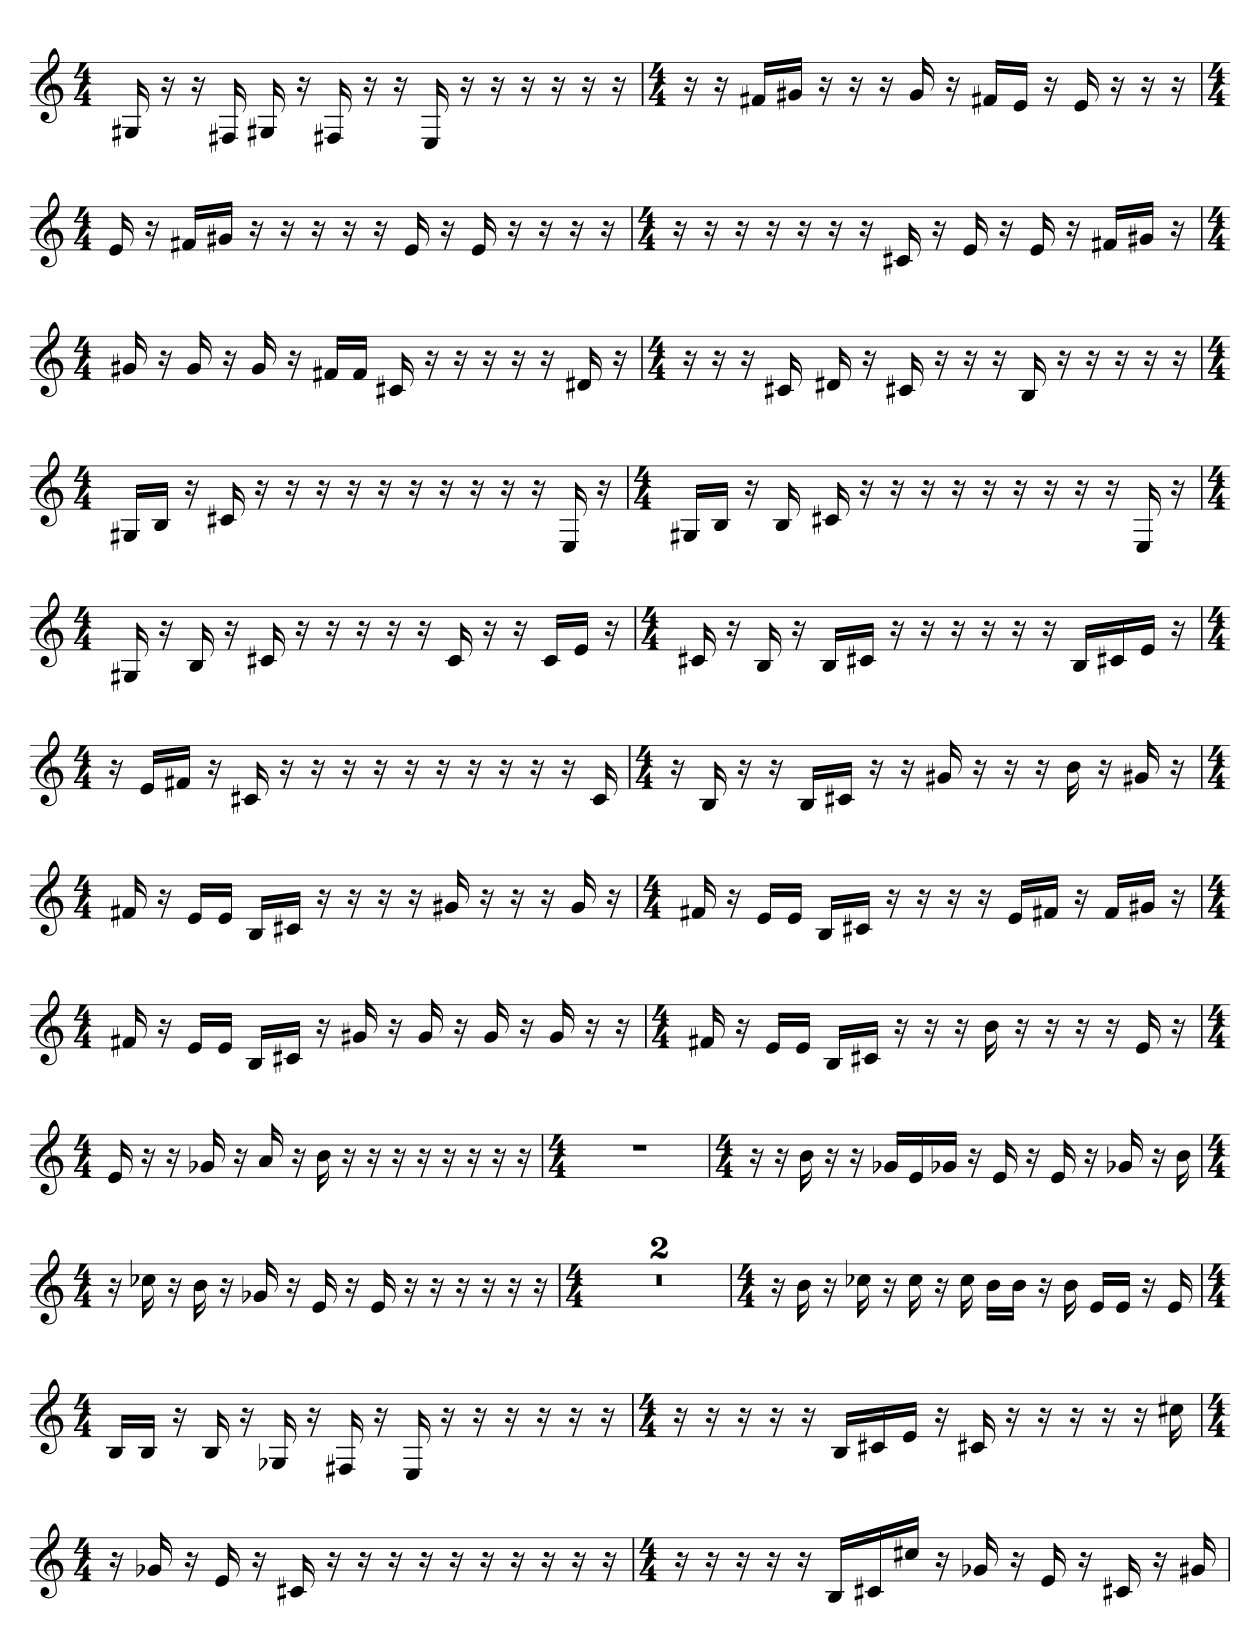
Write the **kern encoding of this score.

**kern
*part1
*staff1
*M4/4
=
16G#X
16r
16r
16F#X
16G#X
16r
16F#X
16r
16r
16E
16r
16r
16r
16r
16r
16r
=
*M4/4
16r
16r
16f#XLL
16g#XJJ
16r
16r
16r
16g#
16r
16f#XLL
16eJJ
16r
16e
16r
16r
16r
=
*M4/4
16e
16r
16f#XLL
16g#XJJ
16r
16r
16r
16r
16r
16e
16r
16e
16r
16r
16r
16r
=
*M4/4
16r
16r
16r
16r
16r
16r
16r
16c#X
16r
16e
16r
16e
16r
16f#XLL
16g#XJJ
16r
=
*M4/4
16g#X
16r
16g#
16r
16g#
16r
16f#XLL
16f#JJ
16c#X
16r
16r
16r
16r
16r
16d#X
16r
=
*M4/4
16r
16r
16r
16c#X
16d#X
16r
16c#X
16r
16r
16r
16B
16r
16r
16r
16r
16r
=
*M4/4
16G#XLL
16BJJ
16r
16c#X
16r
16r
16r
16r
16r
16r
16r
16r
16r
16r
16E
16r
=
*M4/4
16G#XLL
16BJJ
16r
16B
16c#X
16r
16r
16r
16r
16r
16r
16r
16r
16r
16E
16r
=
*M4/4
16G#X
16r
16B
16r
16c#X
16r
16r
16r
16r
16r
16c#
16r
16r
16c#LL
16eJJ
16r
=
*M4/4
16c#X
16r
16B
16r
16BLL
16c#XJJ
16r
16r
16r
16r
16r
16r
16BLL
16c#X
16eJJ
16r
=
*M4/4
16r
16eLL
16f#XJJ
16r
16c#X
16r
16r
16r
16r
16r
16r
16r
16r
16r
16r
16c#
=
*M4/4
16r
16B
16r
16r
16BLL
16c#XJJ
16r
16r
16g#X
16r
16r
16r
16b
16r
16g#X
16r
=
*M4/4
16f#X
16r
16eLL
16eJJ
16BLL
16c#XJJ
16r
16r
16r
16r
16g#X
16r
16r
16r
16g#
16r
=
*M4/4
16f#X
16r
16eLL
16eJJ
16BLL
16c#XJJ
16r
16r
16r
16r
16eLL
16f#XJJ
16r
16f#LL
16g#XJJ
16r
=
*M4/4
16f#X
16r
16eLL
16eJJ
16BLL
16c#XJJ
16r
16g#X
16r
16g#
16r
16g#
16r
16g#
16r
16r
=
*M4/4
16f#X
16r
16eLL
16eJJ
16BLL
16c#XJJ
16r
16r
16r
16b
16r
16r
16r
16r
16e
16r
=
*M4/4
16e
16r
16r
16g-X
16r
16a
16r
16b
16r
16r
16r
16r
16r
16r
16r
16r
=
*M4/4
1r
=
*M4/4
16r
16r
16b
16r
16r
16g-XLL
16e
16g-XJJ
16r
16e
16r
16e
16r
16g-X
16r
16b
=
*M4/4
16r
16cc-X
16r
16b
16r
16g-X
16r
16e
16r
16e
16r
16r
16r
16r
16r
16r
=
*M4/4
1r
=
*M4/4
1r
=
*M4/4
16r
16b
16r
16cc-X
16r
16cc-
16r
16cc-
16bLL
16bJJ
16r
16b
16eLL
16eJJ
16r
16e
=
*M4/4
16BLL
16BJJ
16r
16B
16r
16G-X
16r
16F#X
16r
16E
16r
16r
16r
16r
16r
16r
=
*M4/4
16r
16r
16r
16r
16r
16BLL
16c#X
16eJJ
16r
16c#X
16r
16r
16r
16r
16r
16cc#X
=
*M4/4
16r
16g-X
16r
16e
16r
16c#X
16r
16r
16r
16r
16r
16r
16r
16r
16r
16r
=
*M4/4
16r
16r
16r
16r
16r
16BLL
16c#X
16cc#XJJ
16r
16g-X
16r
16e
16r
16c#X
16r
16g#X
=
*-
